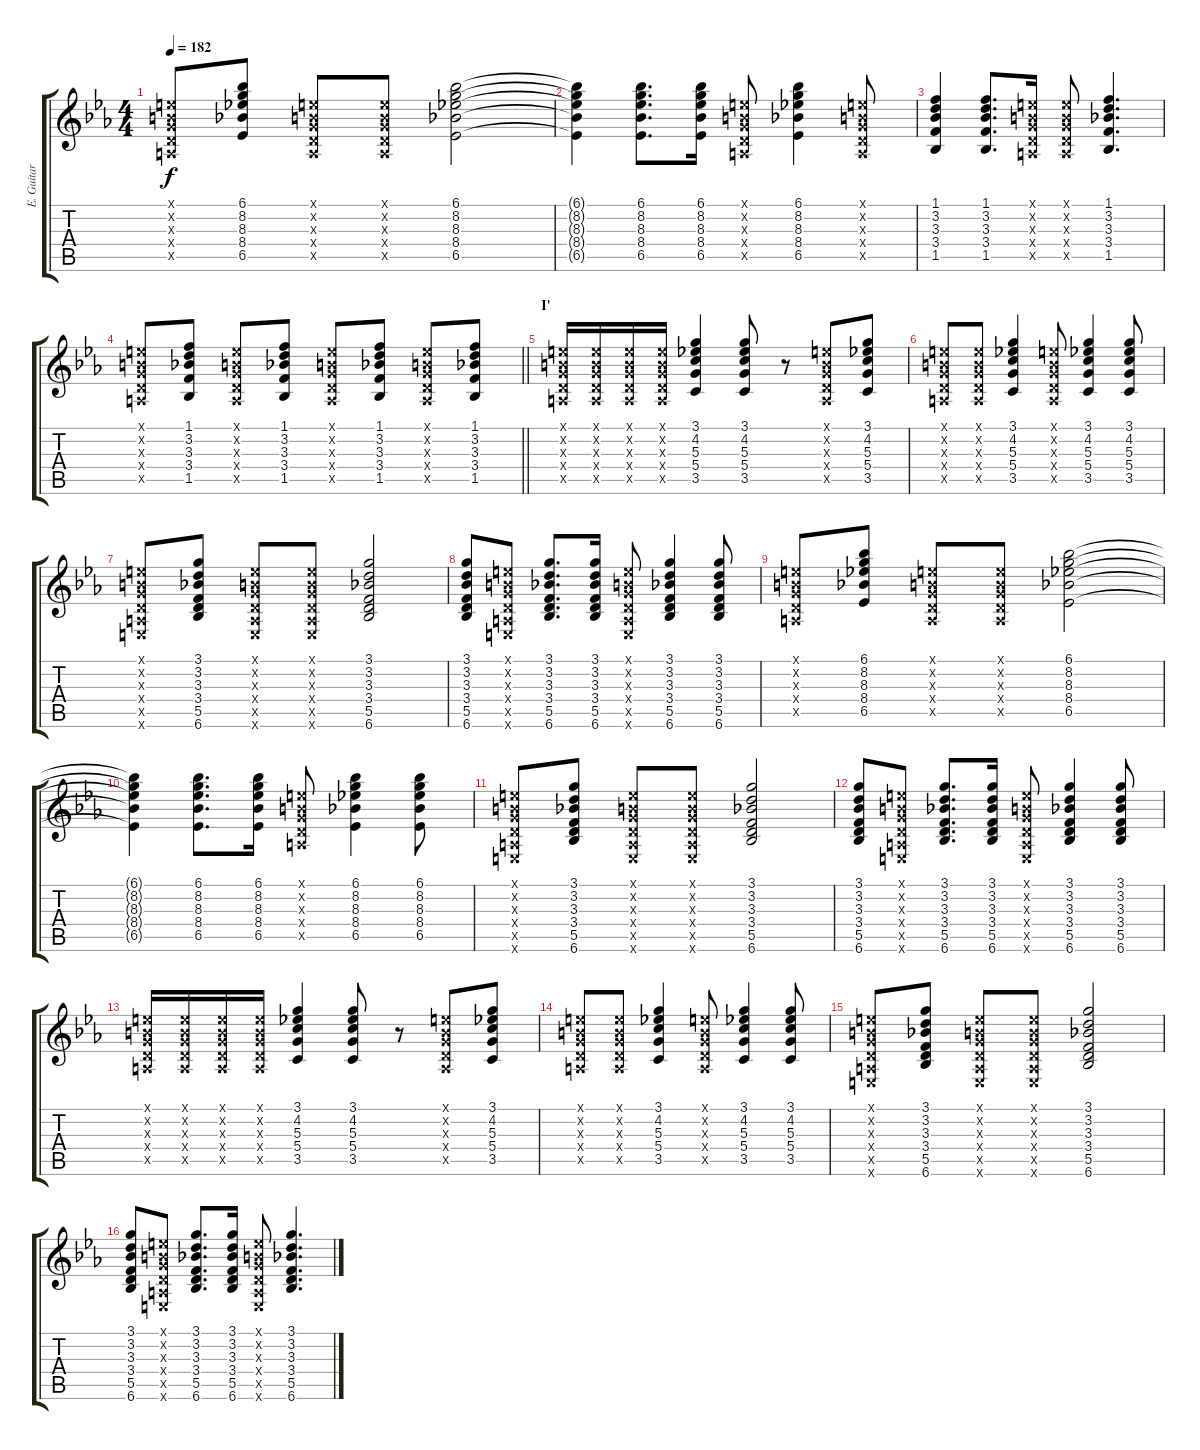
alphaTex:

\track ("E. Guitar I" "E. Guitar ") {instrument overdrivenguitar}
\staff {score tabs}
\tuning (E4 B3 G3 D3 A2 E2) {hide}
\ts (4 4)
\tempo 182
\clef g2
\ks eb
(0.1{x} 0.2{x} 0.3{x} 0.4{x} 0.5{x}).8{dy f} (6.1 8.2 8.3 8.4 6.5).8 (0.1{x} 0.2{x} 0.3{x} 0.4{x} 0.5{x}).8 (0.1{x} 0.2{x} 0.3{x} 0.4{x} 0.5{x}).8 (6.1 8.2 8.3 8.4 6.5).2 |
(6.1{t} 8.2{t} 8.3{t} 8.4{t} 6.5{t}).4 (6.1 8.2 8.3 8.4 6.5).8{d} (6.1 8.2 8.3 8.4 6.5).16 (0.1{x} 0.2{x} 0.3{x} 0.4{x} 0.5{x}).8 (6.1 8.2 8.3 8.4 6.5).4 (0.1{x} 0.2{x} 0.3{x} 0.4{x} 0.5{x}).8 |
(1.1 3.2 3.3 3.4 1.5).4 (1.1 3.2 3.3 3.4 1.5).8{d} (0.1{x} 0.2{x} 0.3{x} 0.4{x} 0.5{x}).16 (0.1{x} 0.2{x} 0.3{x} 0.4{x} 0.5{x}).8 (1.1 3.2 3.3 3.4 1.5).4{d} |
\barLineRight lightlight
(0.1{x} 0.2{x} 0.3{x} 0.4{x} 0.5{x}).8 (1.1 3.2 3.3 3.4 1.5).8 (0.1{x} 0.2{x} 0.3{x} 0.4{x} 0.5{x}).8 (1.1 3.2 3.3 3.4 1.5).8 (0.1{x} 0.2{x} 0.3{x} 0.4{x} 0.5{x}).8 (1.1 3.2 3.3 3.4 1.5).8 (0.1{x} 0.2{x} 0.3{x} 0.4{x} 0.5{x}).8 (1.1 3.2 3.3 3.4 1.5).8 |
\section ("" "I'")
(0.1{x} 0.2{x} 0.3{x} 0.4{x} 0.5{x}).16 (0.1{x} 0.2{x} 0.3{x} 0.4{x} 0.5{x}).16 (0.1{x} 0.2{x} 0.3{x} 0.4{x} 0.5{x}).16 (0.1{x} 0.2{x} 0.3{x} 0.4{x} 0.5{x}).16 (3.1 4.2 5.3 5.4 3.5).4 (3.1 4.2 5.3 5.4 3.5).8 r.8 (0.1{x} 0.2{x} 0.3{x} 0.4{x} 0.5{x}).8 (3.1 4.2 5.3 5.4 3.5).8 |
(0.1{x} 0.2{x} 0.3{x} 0.4{x} 0.5{x}).8 (0.1{x} 0.2{x} 0.3{x} 0.4{x} 0.5{x}).8 (3.1 4.2 5.3 5.4 3.5).4 (0.1{x} 0.2{x} 0.3{x} 0.4{x} 0.5{x}).8 (3.1 4.2 5.3 5.4 3.5).4 (3.1 4.2 5.3 5.4 3.5).8 |
(0.1{x} 0.2{x} 0.3{x} 0.4{x} 0.5{x} 0.6{x}).8 (3.1 3.2 3.3 3.4 5.5 6.6).8 (0.1{x} 0.2{x} 0.3{x} 0.4{x} 0.5{x} 0.6{x}).8 (0.1{x} 0.2{x} 0.3{x} 0.4{x} 0.5{x} 0.6{x}).8 (3.1 3.2 3.3 3.4 5.5 6.6).2 |
(3.1 3.2 3.3 3.4 5.5 6.6).8 (0.1{x} 0.2{x} 0.3{x} 0.4{x} 0.5{x} 0.6{x}).8 (3.1 3.2 3.3 3.4 5.5 6.6).8{d} (3.1 3.2 3.3 3.4 5.5 6.6).16 (0.1{x} 0.2{x} 0.3{x} 0.4{x} 0.5{x} 0.6{x}).8 (3.1 3.2 3.3 3.4 5.5 6.6).4 (3.1 3.2 3.3 3.4 5.5 6.6).8 |
(0.1{x} 0.2{x} 0.3{x} 0.4{x} 0.5{x}).8 (6.1 8.2 8.3 8.4 6.5).8 (0.1{x} 0.2{x} 0.3{x} 0.4{x} 0.5{x}).8 (0.1{x} 0.2{x} 0.3{x} 0.4{x} 0.5{x}).8 (6.1 8.2 8.3 8.4 6.5).2 |
(6.1{t} 8.2{t} 8.3{t} 8.4{t} 6.5{t}).4 (6.1 8.2 8.3 8.4 6.5).8{d} (6.1 8.2 8.3 8.4 6.5).16 (0.1{x} 0.2{x} 0.3{x} 0.4{x} 0.5{x}).8 (6.1 8.2 8.3 8.4 6.5).4 (6.1 8.2 8.3 8.4 6.5).8 |
(0.1{x} 0.2{x} 0.3{x} 0.4{x} 0.5{x} 0.6{x}).8 (3.1 3.2 3.3 3.4 5.5 6.6).8 (0.1{x} 0.2{x} 0.3{x} 0.4{x} 0.5{x} 0.6{x}).8 (0.1{x} 0.2{x} 0.3{x} 0.4{x} 0.5{x} 0.6{x}).8 (3.1 3.2 3.3 3.4 5.5 6.6).2 |
(3.1 3.2 3.3 3.4 5.5 6.6).8 (0.1{x} 0.2{x} 0.3{x} 0.4{x} 0.5{x} 0.6{x}).8 (3.1 3.2 3.3 3.4 5.5 6.6).8{d} (3.1 3.2 3.3 3.4 5.5 6.6).16 (0.1{x} 0.2{x} 0.3{x} 0.4{x} 0.5{x} 0.6{x}).8 (3.1 3.2 3.3 3.4 5.5 6.6).4 (3.1 3.2 3.3 3.4 5.5 6.6).8 |
(0.1{x} 0.2{x} 0.3{x} 0.4{x} 0.5{x}).16 (0.1{x} 0.2{x} 0.3{x} 0.4{x} 0.5{x}).16 (0.1{x} 0.2{x} 0.3{x} 0.4{x} 0.5{x}).16 (0.1{x} 0.2{x} 0.3{x} 0.4{x} 0.5{x}).16 (3.1 4.2 5.3 5.4 3.5).4 (3.1 4.2 5.3 5.4 3.5).8 r.8 (0.1{x} 0.2{x} 0.3{x} 0.4{x} 0.5{x}).8 (3.1 4.2 5.3 5.4 3.5).8 |
(0.1{x} 0.2{x} 0.3{x} 0.4{x} 0.5{x}).8 (0.1{x} 0.2{x} 0.3{x} 0.4{x} 0.5{x}).8 (3.1 4.2 5.3 5.4 3.5).4 (0.1{x} 0.2{x} 0.3{x} 0.4{x} 0.5{x}).8 (3.1 4.2 5.3 5.4 3.5).4 (3.1 4.2 5.3 5.4 3.5).8 |
(0.1{x} 0.2{x} 0.3{x} 0.4{x} 0.5{x} 0.6{x}).8 (3.1 3.2 3.3 3.4 5.5 6.6).8 (0.1{x} 0.2{x} 0.3{x} 0.4{x} 0.5{x} 0.6{x}).8 (0.1{x} 0.2{x} 0.3{x} 0.4{x} 0.5{x} 0.6{x}).8 (3.1 3.2 3.3 3.4 5.5 6.6).2 |
(3.1 3.2 3.3 3.4 5.5 6.6).8 (0.1{x} 0.2{x} 0.3{x} 0.4{x} 0.5{x} 0.6{x}).8 (3.1 3.2 3.3 3.4 5.5 6.6).8{d} (3.1 3.2 3.3 3.4 5.5 6.6).16 (0.1{x} 0.2{x} 0.3{x} 0.4{x} 0.5{x} 0.6{x}).8 (3.1 3.2 3.3 3.4 5.5 6.6).4{d}
